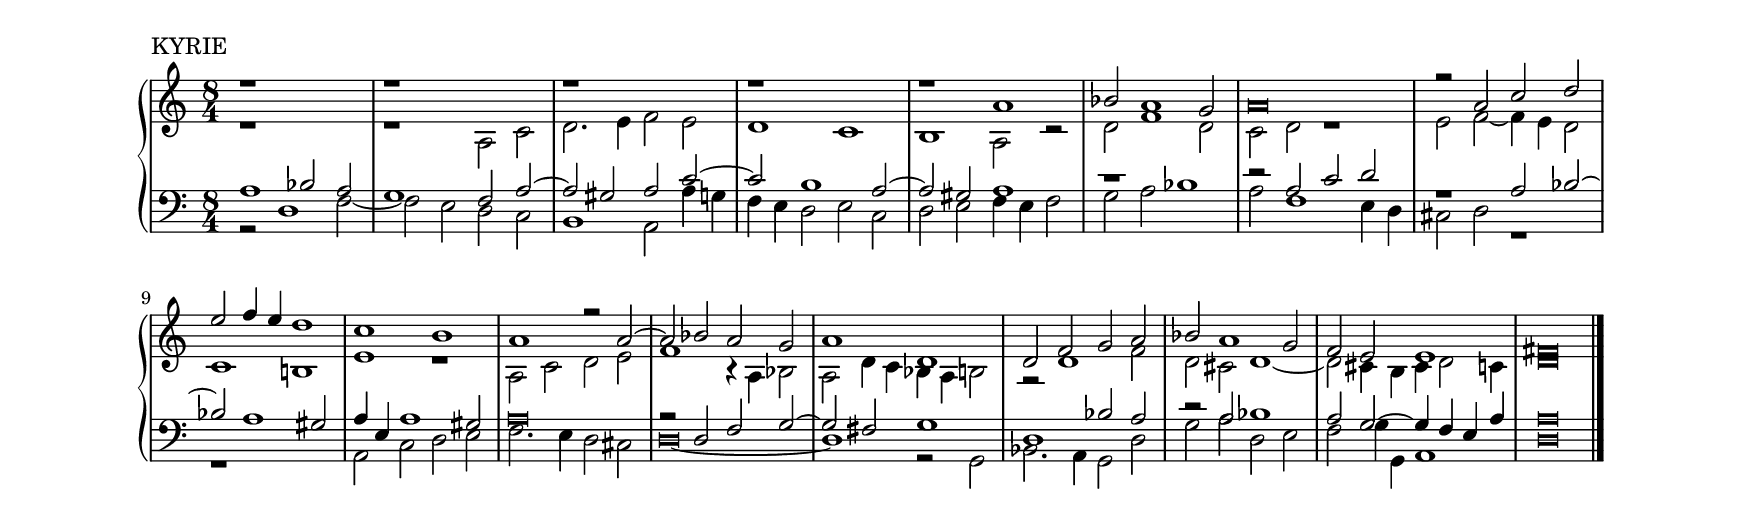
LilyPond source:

%! Title: Kyrie
%! Part: I
%! No: 3
%! Remark:

\version "2.22.1"
\include "italiano.ly"

%****************************************************************
% Start cut-&-pastable-section

%****************************************************************

\paper {
  % Set paper
  #(set-paper-size "a4landscape")
  indent = 0\mm
  line-width = 250\mm
  ragged-right = ##f
  line-width = #(- line-width (* mm 3.000000) (* mm 1))
}

\layout {
  
}

%*****************************************
%  Set Header
%*****************************************
\header {
  %title = "KYRIE"
  %subtitle = "Kyrie"
  %subsubtitle = "Fiori Musicali"
  %composer = "G. Frescobaldi"
  %opus = "F.12/03"
  %tagline = "© 2022 Hautbois Project"
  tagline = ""
}

%*****************************************
% Start Voice
% Write the voices here
%*****************************************
MyMeter = \time 8/4
MyTempo = \tempo "Adantino"
MyKey = \key do \major
PieceName = "KYRIE"

PieceIIIS = \relative la' {
  % bar 1 - 4
  r1*2 | r1*2 | r1*2 | r1*2 |
  
  % bar 5 - 8
  r1 la1 | sib2 la1 sol2 |
  \once \override NoteHead.style = #'baroque
  la\breve*1 | 
  r2 la do re |
  
  % bar 9 - 12
  mi2 fa4 mi re1 | do1 si1 |
  la1 r2 la2~ | la sib la sol |
  
  % bar 13 - 16
  la1 re,1 | re2 fa sol la |
  sib la1 sol2 | fa mi mi1 |
  
  % bar additional
  \once \override NoteHead.style = #'baroque
  fad\breve*1 |
  
  \bar "|."
}

PieceIIIA = \relative la {
  % bar 1 - 4
  r1*2 | r1 la2 do |
  re2. mi4 fa2 mi | re1 do1 |
  
  % bar 5 - 8
  si1 la2 r2 | re fa1 re2 |
  do2 re r1 | mi2 fa~ fa4 mi re2 |
  
  % bar 9 - 12
  do1 si! | mi r |
  la,2 do re mi | fa1 r4 la, sib2 |
  
  % bar 13 - 16
  la2 re4 do sib la si2 | r2 re1 fa2 |
  re dod re1~ | re2 dod4 si dod re2 do4 |
  
  % bar additional
  \once \override NoteHead.style = #'baroque
  re\breve*1 |
  
  \bar "|."
}

PieceIIIT = \relative la {
  % bar 1 - 4
  la1 sib2 la | sol1 fa2 la~ |
  la sold la do~ | do si1 la2~ |
  
  % bar 5 - 8
  la sold la1 | r1*2 |
  r2 la do re | r1 la2 sib~ |
  
  % bar 9 - 12
  sib2 la1 sold2 | la4 mi la1 sold2 |
  \once \override NoteHead.style = #'baroque
  la\breve*1 |
  r2 re, fa sol~ |
  
  % bar 13 - 16
  sol fad sol1 | re1 sib'2 la |
  r2 la sib1 | la2 sol~ sol4 fa mi la |
  
  % bar additional
  \once \override NoteHead.style = #'baroque
  la\breve*1 |
  
  \bar "|."
}

PieceIIIB = \relative re {
  % bar 1 - 4
  r2 re1 fa2~ | fa mi re do |
  si1 la2 la'4 sol | fa mi re2 mi do |
  
  % bar 5 - 8
  re mi fa4 mi fa2 | sol la sib1 |
  la2 fa1 mi4 re | dod2 re r1 |
  
  % bar 9 - 12
  r1*2 | la2 do re mi |
  fa2. mi4 re2 dod |
  \once \override NoteHead.style = #'baroque
  re\breve*1~ |
  
  % bar 13 - 16
  re1 r2 sol, | sib2. la4 sol2 re' |
  sol la re, mi | fa sol4 sol, la1 |
  
  % bar additional
  \once \override NoteHead.style = #'baroque
  re\breve*1~ |
  
  \bar "|."
}

%*****************************************
%  Start Score
%*****************************************

\markup { \vspace #1 }
\score {
  \header {
    piece = \PieceName
  }
  \new PianoStaff <<
    \new Staff { 
      \clef "treble" 
      %\MyTempo
      \MyKey
      \MyMeter
      <<
        \PieceIIIS
        \\
        \PieceIIIA
      >>
    }
    \new Staff { 
      \clef "bass" 
      %\MyTempo
      \MyKey
      \MyMeter
      <<
        \PieceIIIT
        \\
        \PieceIIIB
      >>
    }
  >>
}